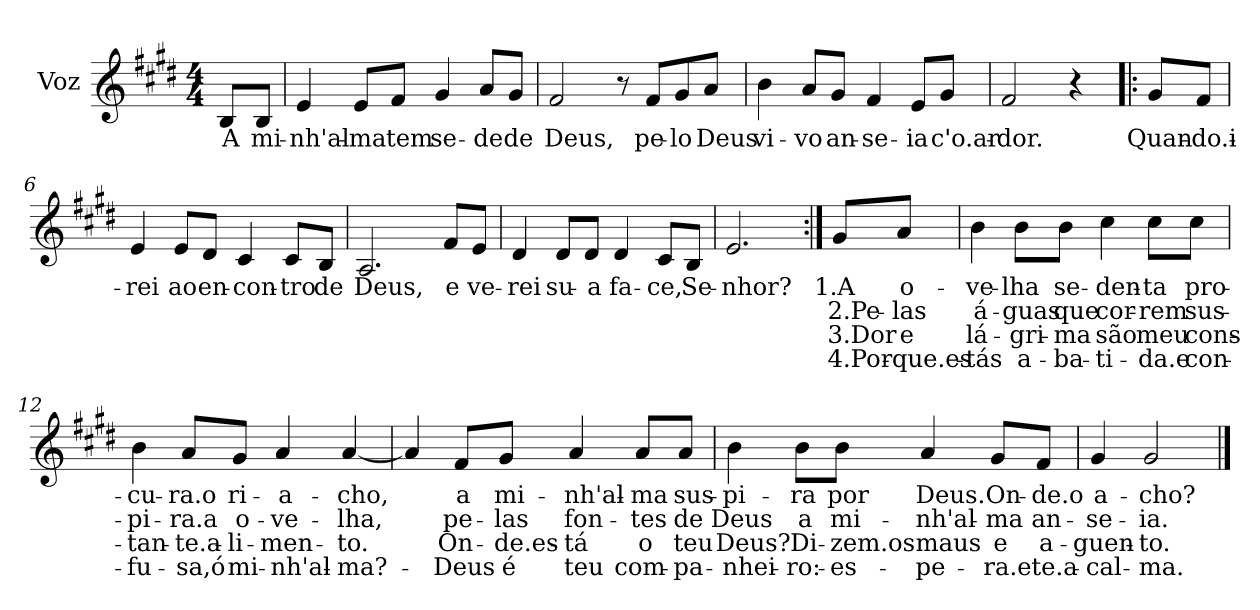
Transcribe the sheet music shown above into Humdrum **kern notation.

**kern	**text	**text	**text	**text
*part1	*part1	*part1	*part1	*part1
*staff1	*staff1	*staff1	*staff1	*staff1
*I"Voz	*	*	*	*
*I'Vo.	*	*	*	*
*clefG2	*	*	*	*
*k[f#c#g#d#]	*	*	*	*
*M4/4	*	*	*	*
*MM80	*	*	*	*
=	=	=	=	=
8B/L	A	.	.	.
8B/J	mi-	.	.	.
=1	=1	=1	=1	=1
4e/	-nh'al-	.	.	.
8e/L	-ma	.	.	.
8f#/J	tem	.	.	.
4g#/	se-	.	.	.
8a/L	-de	.	.	.
8g#/J	de	.	.	.
=2	=2	=2	=2	=2
2f#/	Deus,	.	.	.
8r	.	.	.	.
8f#/L	pe-	.	.	.
8g#/	-lo	.	.	.
8a/J	Deus	.	.	.
=3	=3	=3	=3	=3
4b\	vi-	.	.	.
8a/L	-vo	.	.	.
8g#/J	an-	.	.	.
4f#/	-se-	.	.	.
8e/L	-ia	.	.	.
8g#/J	c'o.ar-	.	.	.
=4	=4	=4	=4	=4
2f#/	-dor.	.	.	.
4r	.	.	.	.
!!LO:LB:g=z
=5!|:	=5!|:	=5!|:	=5!|:	=5!|:
8g#/L	Quan-	.	.	.
8f#/J	-do.i-	.	.	.
=6	=6	=6	=6	=6
4e/	-rei	.	.	.
8e/L	ao	.	.	.
8d#/J	en-	.	.	.
4c#/	-con-	.	.	.
8c#/L	-tro	.	.	.
8B/J	de	.	.	.
=7	=7	=7	=7	=7
2.A/	Deus,	.	.	.
8f#/L	e	.	.	.
8e/J	ve-	.	.	.
=8	=8	=8	=8	=8
4d#/	-rei	.	.	.
8d#/L	su-	.	.	.
8d#/J	-a	.	.	.
4d#/	fa-	.	.	.
8c#/L	-ce,	.	.	.
8B/J	Se-	.	.	.
=9	=9	=9	=9	=9
2.e/	-nhor?	.	.	.
!!LO:LB:g=z
=10:|!	=10:|!	=10:|!	=10:|!	=10:|!
8g#/L	1.A	2.Pe-	3.Dor	4.Por-
8a/J	o-	-las	e	-que.es-
=11	=11	=11	=11	=11
4b\	-ve-	á-	lá-	-tás
8b\L	-lha	-guas	-gri-	a-
8b\J	se-	que	-ma	-ba-
4cc#\	-den-	cor-	são	-ti-
8cc#\L	-ta	-rem	meu	-da.e
8cc#\J	pro-	sus-	cons-	con-
=12	=12	=12	=12	=12
4b\	-cu-	-pi-	-tan-	-fu-
8a/L	-ra.o	-ra.a	-te.a-	-sa,ó
8g#/J	ri-	o-	-li-	mi-
4a/	-a-	-ve-	-men-	-nh'al-
[4a/	-cho,	-lha,	-to.	-ma?-
=13	=13	=13	=13	=13
4a/]	.	.	.	.
8f#/L	a	pe-	On-	Deus
8g#/J	mi-	-las	-de.es-	é
4a/	-nh'al-	fon-	-tá	teu
8a/L	-ma	-tes	o	com-
8a/J	sus-	de	teu	-pa-
!!LO:LB:g=z
=14	=14	=14	=14	=14
4b\	-pi-	Deus	Deus?	-nhei-
8b\L	-ra	a	Di-	-ro:-
8b\J	por	mi-	-zem.os	es-
4a/	Deus.	-nh'al-	maus	-pe-
8g#/L	On-	-ma	e	-ra.e
8f#/J	-de.o	an-	a-	te.a-
=15	=15	=15	=15	=15
4g#/	a-	-se-	-guen-	-cal-
2g#/	-cho?	-ia.	-to.	-ma.
==	==	==	==	==
*-	*-	*-	*-	*-
